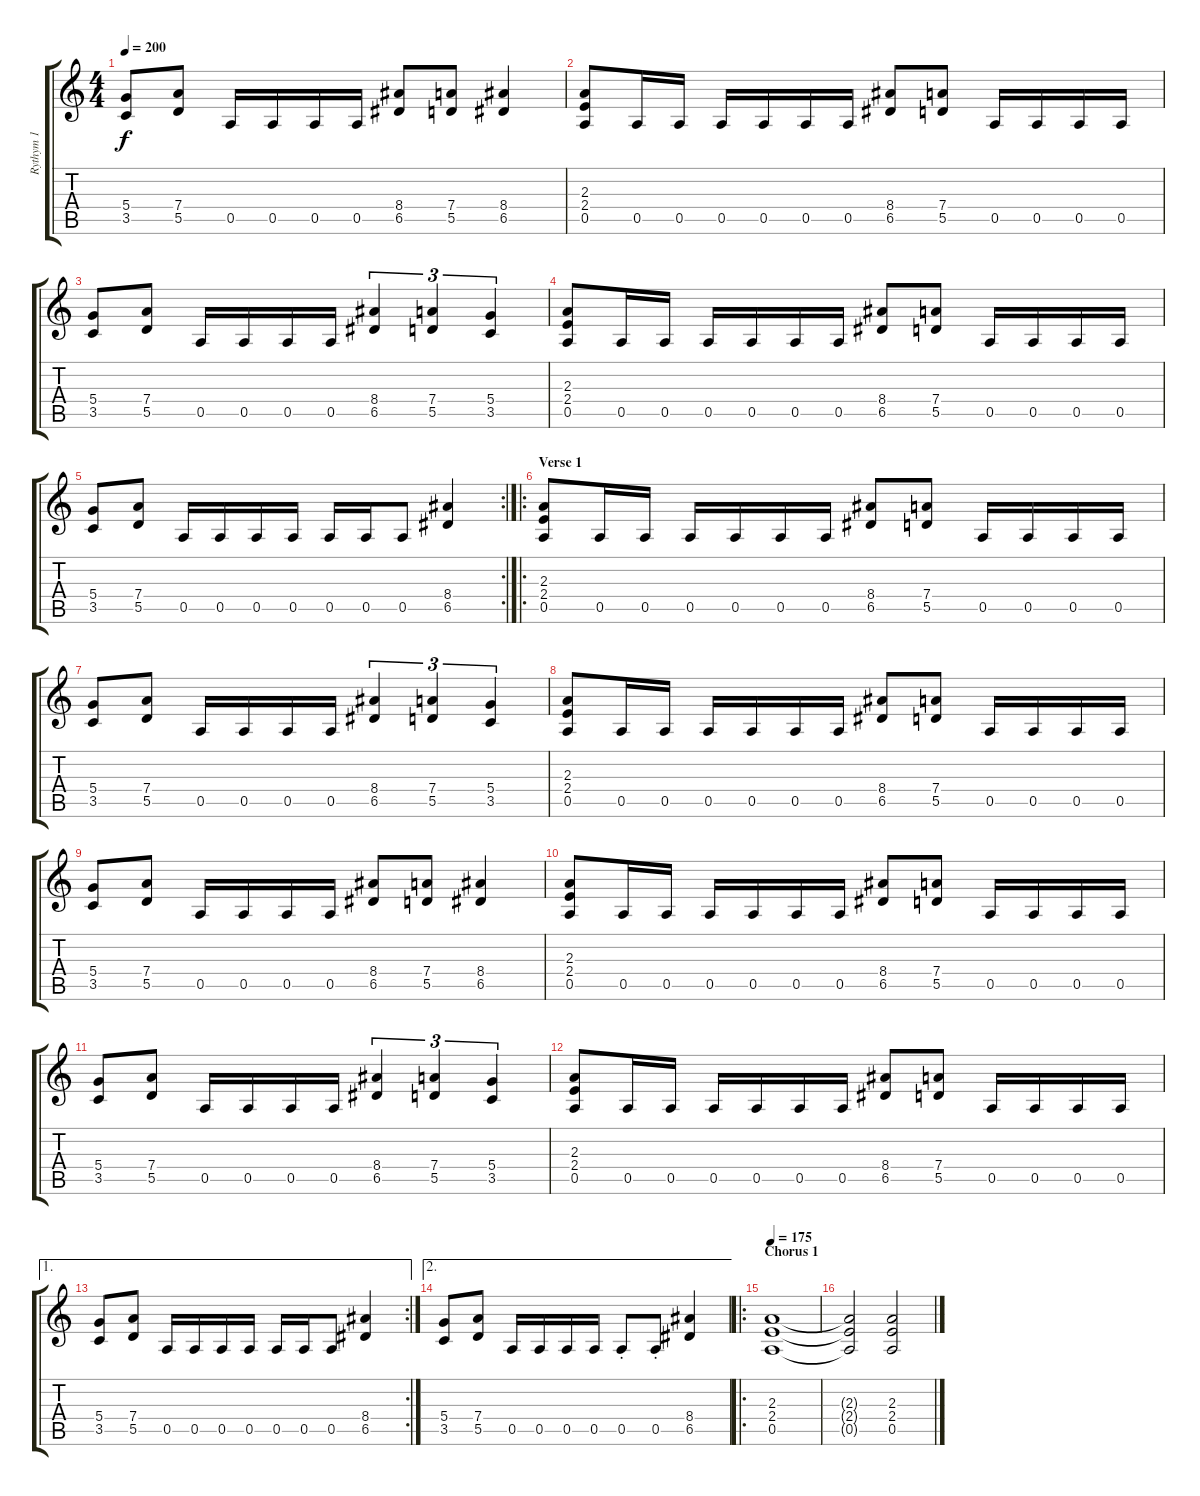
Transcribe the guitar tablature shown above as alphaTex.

\track ("Rythym 1" "Rythym 1") {instrument distortionguitar}
\staff {score tabs}
\tuning (E4 B3 G3 D3 A2 D2) {hide}
\ts (4 4)
\tempo 200
\clef g2
\ks c
(5.4 3.5).8{dy f} (7.4 5.5).8 0.5.16 0.5.16 0.5.16 0.5.16 (8.4 6.5).8 (7.4 5.5).8 (8.4 6.5).4 |
(2.3 2.4 0.5).8 0.5.16 0.5.16 0.5.16 0.5.16 0.5.16 0.5.16 (8.4 6.5).8 (7.4 5.5).8 0.5.16 0.5.16 0.5.16 0.5.16 |
(5.4 3.5).8 (7.4 5.5).8 0.5.16 0.5.16 0.5.16 0.5.16 (8.4 6.5).4{tu (3 2)} (7.4 5.5).4{tu (3 2)} (5.4 3.5).4{tu (3 2)} |
(2.3 2.4 0.5).8 0.5.16 0.5.16 0.5.16 0.5.16 0.5.16 0.5.16 (8.4 6.5).8 (7.4 5.5).8 0.5.16 0.5.16 0.5.16 0.5.16 |
\rc 2
(5.4 3.5).8 (7.4 5.5).8 0.5.16 0.5.16 0.5.16 0.5.16 0.5.16 0.5.16 0.5.8 (8.4 6.5).4 |
\ro
\section ("" "Verse 1")
(2.3 2.4 0.5).8 0.5.16 0.5.16 0.5.16 0.5.16 0.5.16 0.5.16 (8.4 6.5).8 (7.4 5.5).8 0.5.16 0.5.16 0.5.16 0.5.16 |
(5.4 3.5).8 (7.4 5.5).8 0.5.16 0.5.16 0.5.16 0.5.16 (8.4 6.5).4{tu (3 2)} (7.4 5.5).4{tu (3 2)} (5.4 3.5).4{tu (3 2)} |
(2.3 2.4 0.5).8 0.5.16 0.5.16 0.5.16 0.5.16 0.5.16 0.5.16 (8.4 6.5).8 (7.4 5.5).8 0.5.16 0.5.16 0.5.16 0.5.16 |
(5.4 3.5).8 (7.4 5.5).8 0.5.16 0.5.16 0.5.16 0.5.16 (8.4 6.5).8 (7.4 5.5).8 (8.4 6.5).4 |
(2.3 2.4 0.5).8 0.5.16 0.5.16 0.5.16 0.5.16 0.5.16 0.5.16 (8.4 6.5).8 (7.4 5.5).8 0.5.16 0.5.16 0.5.16 0.5.16 |
(5.4 3.5).8 (7.4 5.5).8 0.5.16 0.5.16 0.5.16 0.5.16 (8.4 6.5).4{tu (3 2)} (7.4 5.5).4{tu (3 2)} (5.4 3.5).4{tu (3 2)} |
(2.3 2.4 0.5).8 0.5.16 0.5.16 0.5.16 0.5.16 0.5.16 0.5.16 (8.4 6.5).8 (7.4 5.5).8 0.5.16 0.5.16 0.5.16 0.5.16 |
\ae 1
\rc 2
(5.4 3.5).8 (7.4 5.5).8 0.5.16 0.5.16 0.5.16 0.5.16 0.5.16 0.5.16 0.5.8 (8.4 6.5).4 |
\ae 2
(5.4 3.5).8 (7.4 5.5).8 0.5.16 0.5.16 0.5.16 0.5.16 0.5{st}.8 0.5{st}.8 (8.4 6.5).4 |
\ro
\section ("" "Chorus 1")
\tempo 175
(2.3 2.4 0.5).1 |
(2.3{t} 2.4{t} 0.5{t}).2 (2.3 2.4 0.5).2
